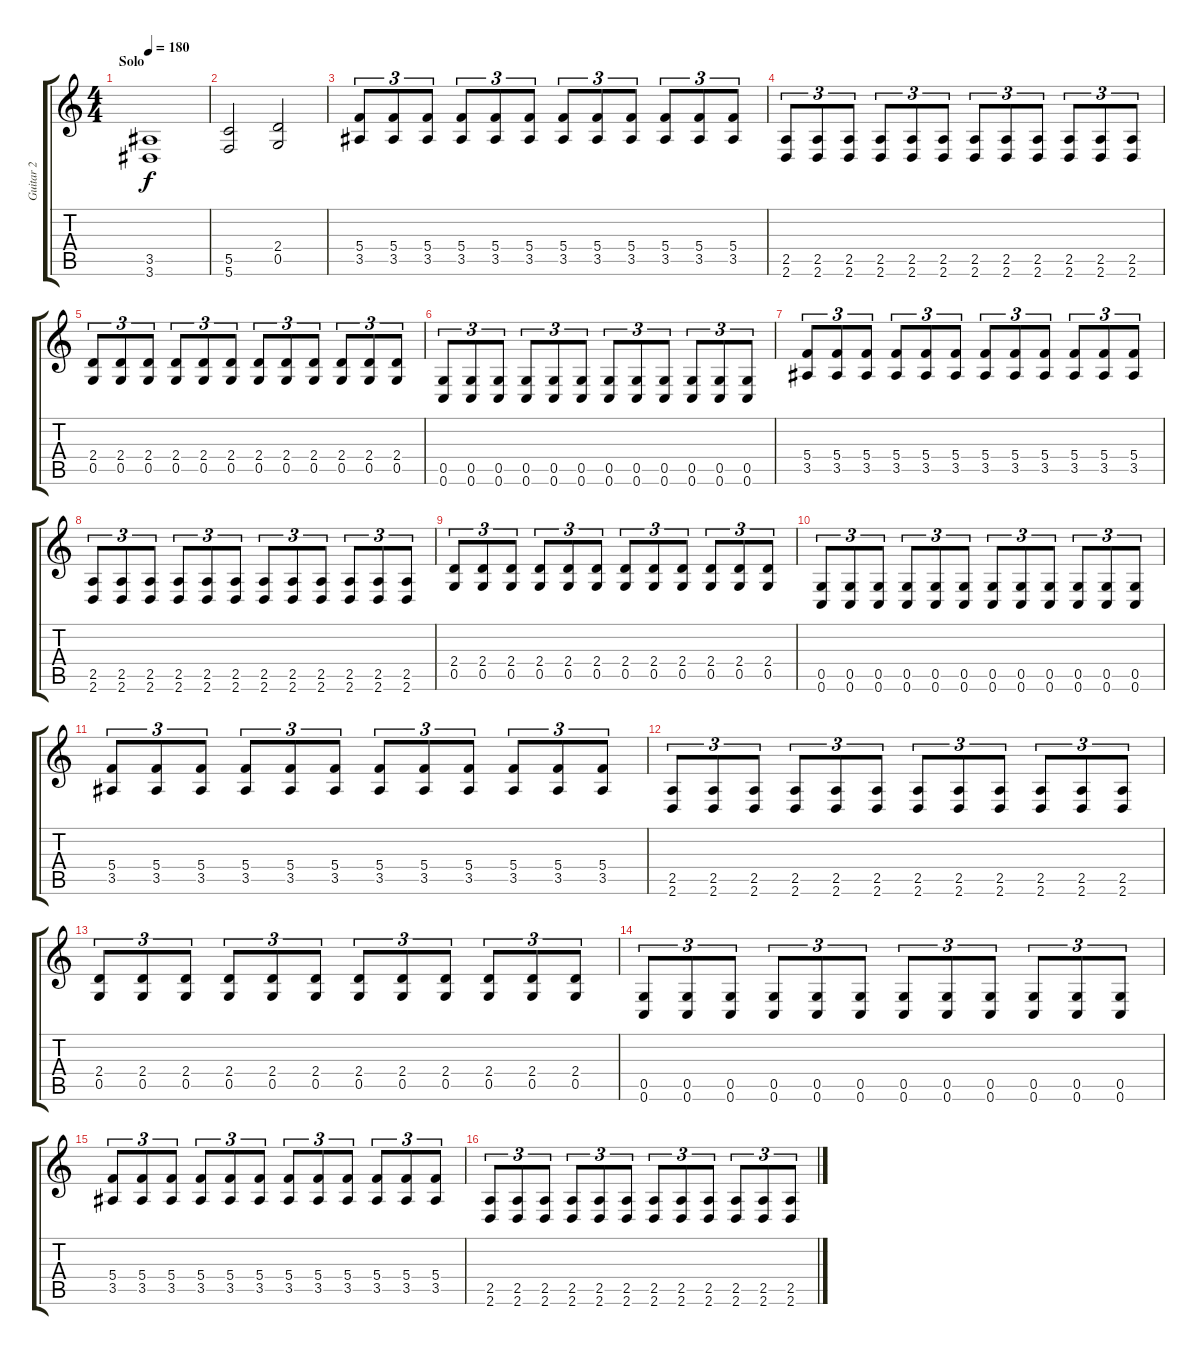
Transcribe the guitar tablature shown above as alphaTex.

\track ("Guitar 2" "Guitar 2") {instrument distortionguitar}
\staff {score tabs}
\tuning (D4 A3 F3 C3 G2 C2) {hide}
\ts (4 4)
\section ("" "Solo")
\tempo 180
\clef g2
\ks c
(3.5 3.6).1{dy f balance 11} |
(5.5 5.6).2 (2.4 0.5).2 |
(5.4 3.5).8{tu (3 2) instrument distortionguitar} (5.4 3.5).8{tu (3 2)} (5.4 3.5).8{tu (3 2)} (5.4 3.5).8{tu (3 2)} (5.4 3.5).8{tu (3 2)} (5.4 3.5).8{tu (3 2)} (5.4 3.5).8{tu (3 2)} (5.4 3.5).8{tu (3 2)} (5.4 3.5).8{tu (3 2)} (5.4 3.5).8{tu (3 2)} (5.4 3.5).8{tu (3 2)} (5.4 3.5).8{tu (3 2)} |
(2.5 2.6).8{tu (3 2)} (2.5 2.6).8{tu (3 2)} (2.5 2.6).8{tu (3 2)} (2.5 2.6).8{tu (3 2)} (2.5 2.6).8{tu (3 2)} (2.5 2.6).8{tu (3 2)} (2.5 2.6).8{tu (3 2)} (2.5 2.6).8{tu (3 2)} (2.5 2.6).8{tu (3 2)} (2.5 2.6).8{tu (3 2)} (2.5 2.6).8{tu (3 2)} (2.5 2.6).8{tu (3 2)} |
(2.4 0.5).8{tu (3 2)} (2.4 0.5).8{tu (3 2)} (2.4 0.5).8{tu (3 2)} (2.4 0.5).8{tu (3 2)} (2.4 0.5).8{tu (3 2)} (2.4 0.5).8{tu (3 2)} (2.4 0.5).8{tu (3 2)} (2.4 0.5).8{tu (3 2)} (2.4 0.5).8{tu (3 2)} (2.4 0.5).8{tu (3 2)} (2.4 0.5).8{tu (3 2)} (2.4 0.5).8{tu (3 2)} |
(0.5 0.6).8{tu (3 2)} (0.5 0.6).8{tu (3 2)} (0.5 0.6).8{tu (3 2)} (0.5 0.6).8{tu (3 2)} (0.5 0.6).8{tu (3 2)} (0.5 0.6).8{tu (3 2)} (0.5 0.6).8{tu (3 2)} (0.5 0.6).8{tu (3 2)} (0.5 0.6).8{tu (3 2)} (0.5 0.6).8{tu (3 2)} (0.5 0.6).8{tu (3 2)} (0.5 0.6).8{tu (3 2)} |
(5.4 3.5).8{tu (3 2)} (5.4 3.5).8{tu (3 2)} (5.4 3.5).8{tu (3 2)} (5.4 3.5).8{tu (3 2)} (5.4 3.5).8{tu (3 2)} (5.4 3.5).8{tu (3 2)} (5.4 3.5).8{tu (3 2)} (5.4 3.5).8{tu (3 2)} (5.4 3.5).8{tu (3 2)} (5.4 3.5).8{tu (3 2)} (5.4 3.5).8{tu (3 2)} (5.4 3.5).8{tu (3 2)} |
(2.5 2.6).8{tu (3 2)} (2.5 2.6).8{tu (3 2)} (2.5 2.6).8{tu (3 2)} (2.5 2.6).8{tu (3 2)} (2.5 2.6).8{tu (3 2)} (2.5 2.6).8{tu (3 2)} (2.5 2.6).8{tu (3 2)} (2.5 2.6).8{tu (3 2)} (2.5 2.6).8{tu (3 2)} (2.5 2.6).8{tu (3 2)} (2.5 2.6).8{tu (3 2)} (2.5 2.6).8{tu (3 2)} |
(2.4 0.5).8{tu (3 2)} (2.4 0.5).8{tu (3 2)} (2.4 0.5).8{tu (3 2)} (2.4 0.5).8{tu (3 2)} (2.4 0.5).8{tu (3 2)} (2.4 0.5).8{tu (3 2)} (2.4 0.5).8{tu (3 2)} (2.4 0.5).8{tu (3 2)} (2.4 0.5).8{tu (3 2)} (2.4 0.5).8{tu (3 2)} (2.4 0.5).8{tu (3 2)} (2.4 0.5).8{tu (3 2)} |
(0.5 0.6).8{tu (3 2)} (0.5 0.6).8{tu (3 2)} (0.5 0.6).8{tu (3 2)} (0.5 0.6).8{tu (3 2)} (0.5 0.6).8{tu (3 2)} (0.5 0.6).8{tu (3 2)} (0.5 0.6).8{tu (3 2)} (0.5 0.6).8{tu (3 2)} (0.5 0.6).8{tu (3 2)} (0.5 0.6).8{tu (3 2)} (0.5 0.6).8{tu (3 2)} (0.5 0.6).8{tu (3 2)} |
(5.4 3.5).8{tu (3 2)} (5.4 3.5).8{tu (3 2)} (5.4 3.5).8{tu (3 2)} (5.4 3.5).8{tu (3 2)} (5.4 3.5).8{tu (3 2)} (5.4 3.5).8{tu (3 2)} (5.4 3.5).8{tu (3 2)} (5.4 3.5).8{tu (3 2)} (5.4 3.5).8{tu (3 2)} (5.4 3.5).8{tu (3 2)} (5.4 3.5).8{tu (3 2)} (5.4 3.5).8{tu (3 2)} |
(2.5 2.6).8{tu (3 2)} (2.5 2.6).8{tu (3 2)} (2.5 2.6).8{tu (3 2)} (2.5 2.6).8{tu (3 2)} (2.5 2.6).8{tu (3 2)} (2.5 2.6).8{tu (3 2)} (2.5 2.6).8{tu (3 2)} (2.5 2.6).8{tu (3 2)} (2.5 2.6).8{tu (3 2)} (2.5 2.6).8{tu (3 2)} (2.5 2.6).8{tu (3 2)} (2.5 2.6).8{tu (3 2)} |
(2.4 0.5).8{tu (3 2)} (2.4 0.5).8{tu (3 2)} (2.4 0.5).8{tu (3 2)} (2.4 0.5).8{tu (3 2)} (2.4 0.5).8{tu (3 2)} (2.4 0.5).8{tu (3 2)} (2.4 0.5).8{tu (3 2)} (2.4 0.5).8{tu (3 2)} (2.4 0.5).8{tu (3 2)} (2.4 0.5).8{tu (3 2)} (2.4 0.5).8{tu (3 2)} (2.4 0.5).8{tu (3 2)} |
(0.5 0.6).8{tu (3 2)} (0.5 0.6).8{tu (3 2)} (0.5 0.6).8{tu (3 2)} (0.5 0.6).8{tu (3 2)} (0.5 0.6).8{tu (3 2)} (0.5 0.6).8{tu (3 2)} (0.5 0.6).8{tu (3 2)} (0.5 0.6).8{tu (3 2)} (0.5 0.6).8{tu (3 2)} (0.5 0.6).8{tu (3 2)} (0.5 0.6).8{tu (3 2)} (0.5 0.6).8{tu (3 2)} |
(5.4 3.5).8{tu (3 2)} (5.4 3.5).8{tu (3 2)} (5.4 3.5).8{tu (3 2)} (5.4 3.5).8{tu (3 2)} (5.4 3.5).8{tu (3 2)} (5.4 3.5).8{tu (3 2)} (5.4 3.5).8{tu (3 2)} (5.4 3.5).8{tu (3 2)} (5.4 3.5).8{tu (3 2)} (5.4 3.5).8{tu (3 2)} (5.4 3.5).8{tu (3 2)} (5.4 3.5).8{tu (3 2)} |
(2.5 2.6).8{tu (3 2)} (2.5 2.6).8{tu (3 2)} (2.5 2.6).8{tu (3 2)} (2.5 2.6).8{tu (3 2)} (2.5 2.6).8{tu (3 2)} (2.5 2.6).8{tu (3 2)} (2.5 2.6).8{tu (3 2)} (2.5 2.6).8{tu (3 2)} (2.5 2.6).8{tu (3 2)} (2.5 2.6).8{tu (3 2)} (2.5 2.6).8{tu (3 2)} (2.5 2.6).8{tu (3 2)}
